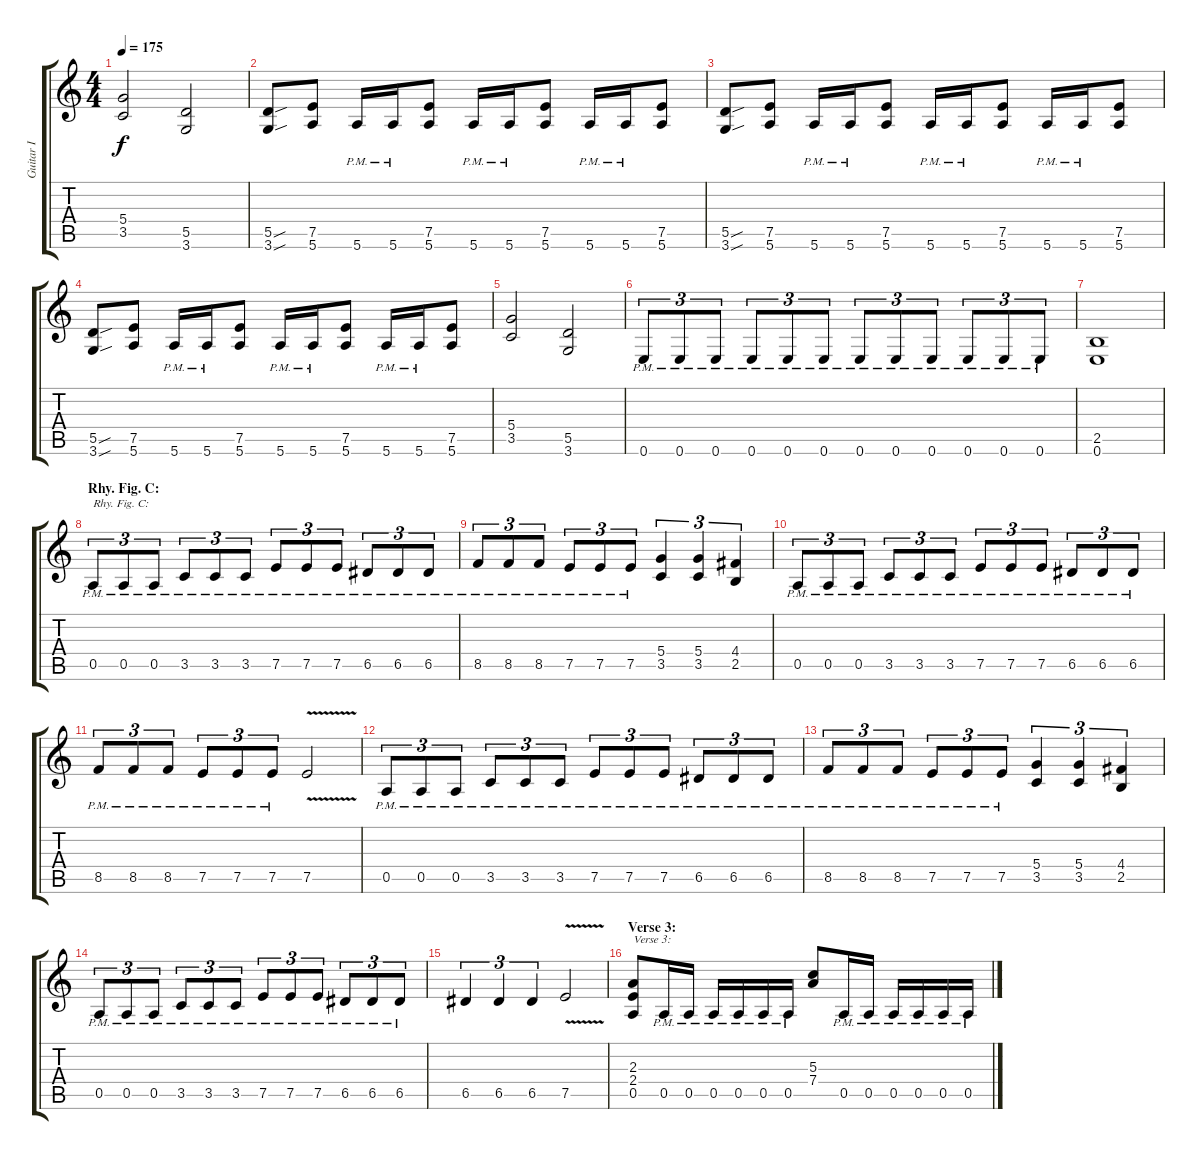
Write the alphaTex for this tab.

\track ("Guitar I" "Guitar I") {instrument distortionguitar}
\staff {score tabs}
\tuning (E4 B3 G3 D3 A2 E2) {hide}
\ts (4 4)
\tempo 175
\clef g2
\ks c
(5.4 3.5).2{dy f} (5.5 3.6).2 |
(5.5{sou} 3.6{sou}).8 (7.5 5.6).8 5.6{pm}.16 5.6{pm}.16 (7.5 5.6).8 5.6{pm}.16 5.6{pm}.16 (7.5 5.6).8 5.6{pm}.16 5.6{pm}.16 (7.5 5.6).8 |
(5.5{sou} 3.6{sou}).8 (7.5 5.6).8 5.6{pm}.16 5.6{pm}.16 (7.5 5.6).8 5.6{pm}.16 5.6{pm}.16 (7.5 5.6).8 5.6{pm}.16 5.6{pm}.16 (7.5 5.6).8 |
(5.5{sou} 3.6{sou}).8 (7.5 5.6).8 5.6{pm}.16 5.6{pm}.16 (7.5 5.6).8 5.6{pm}.16 5.6{pm}.16 (7.5 5.6).8 5.6{pm}.16 5.6{pm}.16 (7.5 5.6).8 |
(5.4 3.5).2 (5.5 3.6).2 |
0.6{pm}.8{tu (3 2)} 0.6{pm}.8{tu (3 2)} 0.6{pm}.8{tu (3 2)} 0.6{pm}.8{tu (3 2)} 0.6{pm}.8{tu (3 2)} 0.6{pm}.8{tu (3 2)} 0.6{pm}.8{tu (3 2)} 0.6{pm}.8{tu (3 2)} 0.6{pm}.8{tu (3 2)} 0.6{pm}.8{tu (3 2)} 0.6{pm}.8{tu (3 2)} 0.6{pm}.8{tu (3 2)} |
(2.5 0.6).1 |
\section ("" "Rhy. Fig. C:")
0.5{pm}.8{tu (3 2) txt "Rhy. Fig. C:"} 0.5{pm}.8{tu (3 2)} 0.5{pm}.8{tu (3 2)} 3.5{pm}.8{tu (3 2)} 3.5{pm}.8{tu (3 2)} 3.5{pm}.8{tu (3 2)} 7.5{pm}.8{tu (3 2)} 7.5{pm}.8{tu (3 2)} 7.5{pm}.8{tu (3 2)} 6.5{pm}.8{tu (3 2)} 6.5{pm}.8{tu (3 2)} 6.5{pm}.8{tu (3 2)} |
8.5{pm}.8{tu (3 2)} 8.5{pm}.8{tu (3 2)} 8.5{pm}.8{tu (3 2)} 7.5{pm}.8{tu (3 2)} 7.5{pm}.8{tu (3 2)} 7.5{pm}.8{tu (3 2)} (5.4 3.5).4{tu (3 2)} (5.4 3.5).4{tu (3 2)} (4.4 2.5).4{tu (3 2)} |
0.5{pm}.8{tu (3 2)} 0.5{pm}.8{tu (3 2)} 0.5{pm}.8{tu (3 2)} 3.5{pm}.8{tu (3 2)} 3.5{pm}.8{tu (3 2)} 3.5{pm}.8{tu (3 2)} 7.5{pm}.8{tu (3 2)} 7.5{pm}.8{tu (3 2)} 7.5{pm}.8{tu (3 2)} 6.5{pm}.8{tu (3 2)} 6.5{pm}.8{tu (3 2)} 6.5{pm}.8{tu (3 2)} |
8.5{pm}.8{tu (3 2)} 8.5{pm}.8{tu (3 2)} 8.5{pm}.8{tu (3 2)} 7.5{pm}.8{tu (3 2)} 7.5{pm}.8{tu (3 2)} 7.5{pm}.8{tu (3 2)} 7.5{v}.2 |
0.5{pm}.8{tu (3 2)} 0.5{pm}.8{tu (3 2)} 0.5{pm}.8{tu (3 2)} 3.5{pm}.8{tu (3 2)} 3.5{pm}.8{tu (3 2)} 3.5{pm}.8{tu (3 2)} 7.5{pm}.8{tu (3 2)} 7.5{pm}.8{tu (3 2)} 7.5{pm}.8{tu (3 2)} 6.5{pm}.8{tu (3 2)} 6.5{pm}.8{tu (3 2)} 6.5{pm}.8{tu (3 2)} |
8.5{pm}.8{tu (3 2)} 8.5{pm}.8{tu (3 2)} 8.5{pm}.8{tu (3 2)} 7.5{pm}.8{tu (3 2)} 7.5{pm}.8{tu (3 2)} 7.5{pm}.8{tu (3 2)} (5.4 3.5).4{tu (3 2)} (5.4 3.5).4{tu (3 2)} (4.4 2.5).4{tu (3 2)} |
0.5{pm}.8{tu (3 2)} 0.5{pm}.8{tu (3 2)} 0.5{pm}.8{tu (3 2)} 3.5{pm}.8{tu (3 2)} 3.5{pm}.8{tu (3 2)} 3.5{pm}.8{tu (3 2)} 7.5{pm}.8{tu (3 2)} 7.5{pm}.8{tu (3 2)} 7.5{pm}.8{tu (3 2)} 6.5{pm}.8{tu (3 2)} 6.5{pm}.8{tu (3 2)} 6.5{pm}.8{tu (3 2)} |
6.5.4{tu (3 2)} 6.5.4{tu (3 2)} 6.5.4{tu (3 2)} 7.5{v}.2 |
\section ("" "Verse 3:")
(2.3 2.4 0.5).8{txt "Verse 3:"} 0.5{pm}.16 0.5{pm}.16 0.5{pm}.16 0.5{pm}.16 0.5{pm}.16 0.5{pm}.16 (5.3 7.4).8 0.5{pm}.16 0.5{pm}.16 0.5{pm}.16 0.5{pm}.16 0.5{pm}.16 0.5{pm}.16
